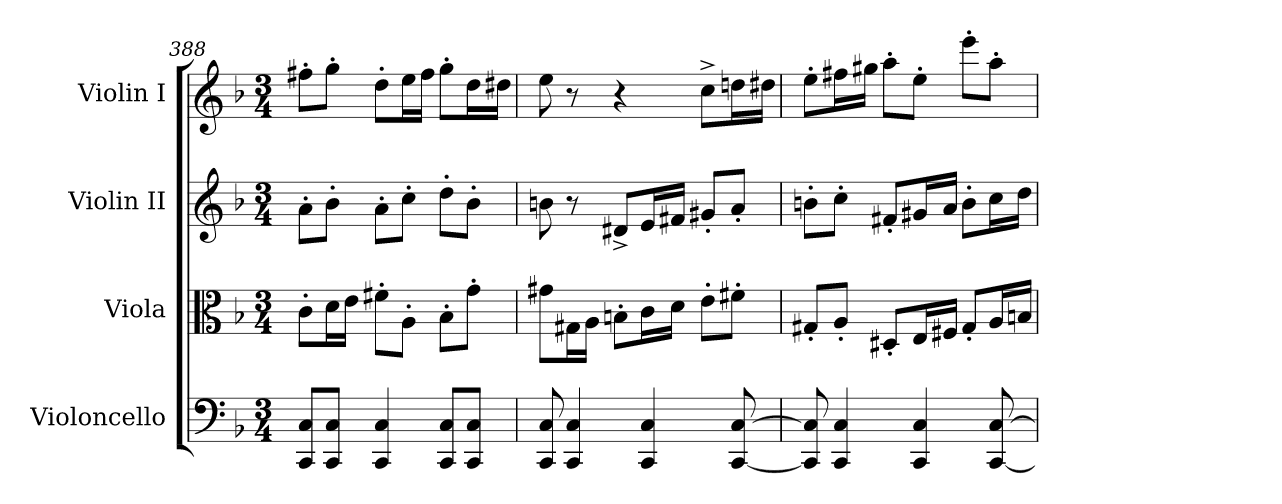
**kern	**kern	**kern	**kern
*part4	*part3	*part2	*part1
*staff4	*staff3	*staff2	*staff1
*I"Violoncello	*I"Viola	*I"Violin II	*I"Violin I
*I'Vc	*I'Vla	*I'Vln	*I'Vln
*clefF4	*clefC3	*clefG2	*clefG2
*k[b-]	*k[b-]	*k[b-]	*k[b-]
*M3/4	*M3/4	*M3/4	*M3/4
=388	=388	=388	=388
8CC/ 8C/L	8c'\L	8a'\L	8ff#X'\L
8CC/ 8C/J	16d\L	8b-'\J	8gg'\J
.	16e\JJ	.	.
4CC/ 4C/	8f#X'\L	8a'\L	8dd'\L
.	8A'\J	8cc'\J	16ee\L
.	.	.	16ff#\JJ
8CC/ 8C/L	8B-'\L	8dd'\L	8gg'\L
8CC/ 8C/J	8g'\J	8b-'\J	16dd\L
.	.	.	16dd#X\JJ
=389	=389	=389	=389
8CC/ 8C/	8g#X\L	8bn\	8ee\
4CC/ 4C/	16G#X\L	8r	8r
.	16A\JJ	.	.
.	8Bn'\L	8d#X^/L	4r
4CC/ 4C/	16c\L	16e/L	.
.	16d\JJ	16f#X/JJ	.
.	8e'\L	8g#X'/L	8cc^\L
[8CC/ [8C/	8f#X'\J	8a'/J	16ddn\L
.	.	.	16dd#X\JJ
!!LO:PB:g=z
=390	=390	=390	=390
8CC/] 8C/]	8G#X'/L	8bn'\L	8ee'\L
4CC/ 4C/	8A'/J	8cc'\J	16ff#X\L
.	.	.	16gg#X\JJ
.	8D#X'/L	8f#X'/L	8aa'\L
4CC/ 4C/	16E/L	16g#X/L	8ee'\J
.	16F#X/JJ	16a/JJ	.
.	8G#'/L	8b'\L	8eee'\L
[8CC/ [8C/	16A/L	16cc\L	8aa'\J
.	16Bn/JJ	16dd\JJ	.
=	=	=	=
*-	*-	*-	*-
